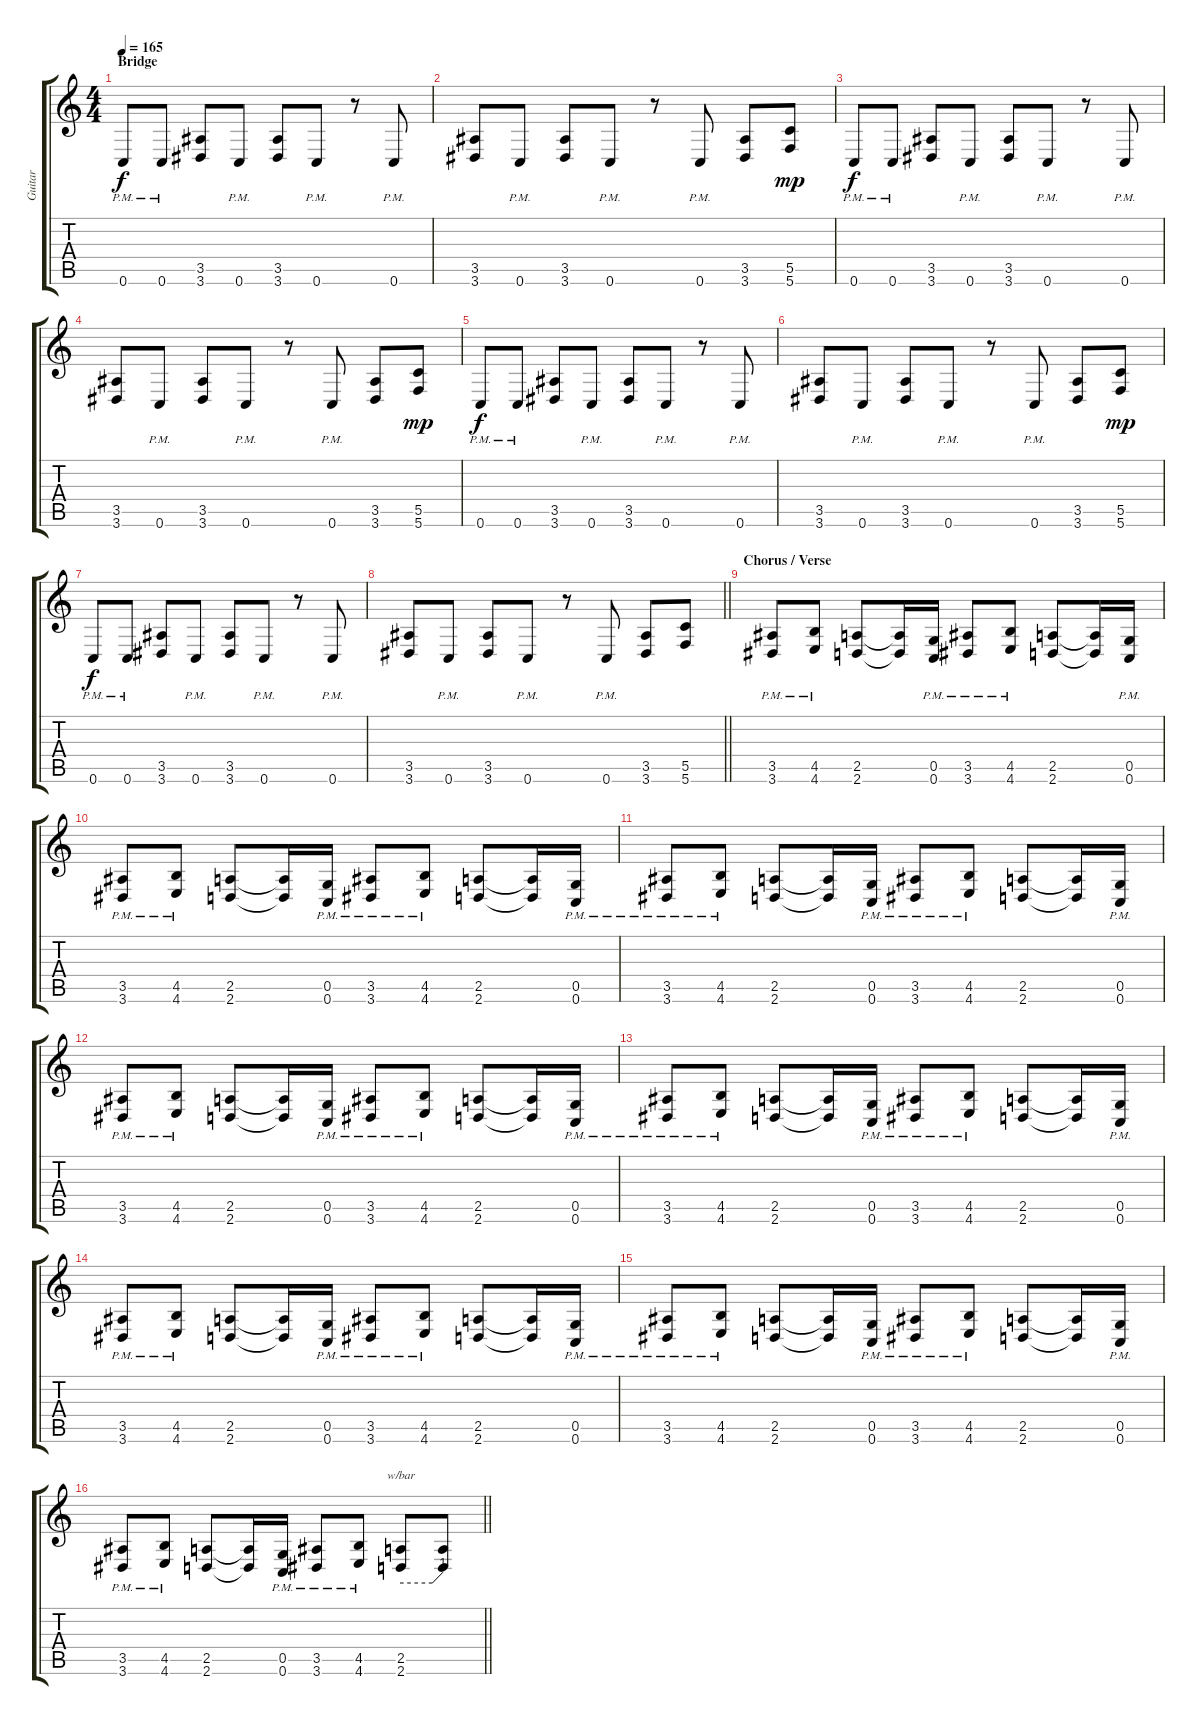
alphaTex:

\track ("Guitar" "Guitar") {instrument distortionguitar}
\staff {score tabs}
\tuning (D4 A3 F3 C3 G2 C2) {hide}
\ts (4 4)
\section ("" "Bridge")
\tempo 165
\clef g2
\ks c
0.6{pm}.8{dy f} 0.6{pm}.8 (3.5 3.6).8 0.6{pm}.8 (3.5 3.6).8 0.6{pm}.8 r.8 0.6{pm}.8 |
(3.5 3.6).8 0.6{pm}.8 (3.5 3.6).8 0.6{pm}.8 r.8 0.6{pm}.8 (3.5 3.6).8 (5.5 5.6).8{dy mp} |
0.6{pm}.8{dy f} 0.6{pm}.8 (3.5 3.6).8 0.6{pm}.8 (3.5 3.6).8 0.6{pm}.8 r.8 0.6{pm}.8 |
(3.5 3.6).8 0.6{pm}.8 (3.5 3.6).8 0.6{pm}.8 r.8 0.6{pm}.8 (3.5 3.6).8 (5.5 5.6).8{dy mp} |
0.6{pm}.8{dy f} 0.6{pm}.8 (3.5 3.6).8 0.6{pm}.8 (3.5 3.6).8 0.6{pm}.8 r.8 0.6{pm}.8 |
(3.5 3.6).8 0.6{pm}.8 (3.5 3.6).8 0.6{pm}.8 r.8 0.6{pm}.8 (3.5 3.6).8 (5.5 5.6).8{dy mp} |
0.6{pm}.8{dy f} 0.6{pm}.8 (3.5 3.6).8 0.6{pm}.8 (3.5 3.6).8 0.6{pm}.8 r.8 0.6{pm}.8 |
\barLineRight lightlight
(3.5 3.6).8 0.6{pm}.8 (3.5 3.6).8 0.6{pm}.8 r.8 0.6{pm}.8 (3.5 3.6).8 (5.5 5.6).8 |
\section ("" "Chorus / Verse")
(3.5{pm} 3.6{pm}).8 (4.5{pm} 4.6{pm}).8 (2.5 2.6).8 (2.5{t} 2.6{t}).16 (0.5{pm} 0.6{pm}).16 (3.5{pm} 3.6{pm}).8 (4.5{pm} 4.6{pm}).8 (2.5 2.6).8 (2.5{t} 2.6{t}).16 (0.5{pm} 0.6{pm}).16 |
(3.5{pm} 3.6{pm}).8 (4.5{pm} 4.6{pm}).8 (2.5 2.6).8 (2.5{t} 2.6{t}).16 (0.5{pm} 0.6{pm}).16 (3.5{pm} 3.6{pm}).8 (4.5{pm} 4.6{pm}).8 (2.5 2.6).8 (2.5{t} 2.6{t}).16 (0.5{pm} 0.6{pm}).16 |
(3.5{pm} 3.6{pm}).8 (4.5{pm} 4.6{pm}).8 (2.5 2.6).8 (2.5{t} 2.6{t}).16 (0.5{pm} 0.6{pm}).16 (3.5{pm} 3.6{pm}).8 (4.5{pm} 4.6{pm}).8 (2.5 2.6).8 (2.5{t} 2.6{t}).16 (0.5{pm} 0.6{pm}).16 |
(3.5{pm} 3.6{pm}).8 (4.5{pm} 4.6{pm}).8 (2.5 2.6).8 (2.5{t} 2.6{t}).16 (0.5{pm} 0.6{pm}).16 (3.5{pm} 3.6{pm}).8 (4.5{pm} 4.6{pm}).8 (2.5 2.6).8 (2.5{t} 2.6{t}).16 (0.5{pm} 0.6{pm}).16 |
(3.5{pm} 3.6{pm}).8 (4.5{pm} 4.6{pm}).8 (2.5 2.6).8 (2.5{t} 2.6{t}).16 (0.5{pm} 0.6{pm}).16 (3.5{pm} 3.6{pm}).8 (4.5{pm} 4.6{pm}).8 (2.5 2.6).8 (2.5{t} 2.6{t}).16 (0.5{pm} 0.6{pm}).16 |
(3.5{pm} 3.6{pm}).8 (4.5{pm} 4.6{pm}).8 (2.5 2.6).8 (2.5{t} 2.6{t}).16 (0.5{pm} 0.6{pm}).16 (3.5{pm} 3.6{pm}).8 (4.5{pm} 4.6{pm}).8 (2.5 2.6).8 (2.5{t} 2.6{t}).16 (0.5{pm} 0.6{pm}).16 |
(3.5{pm} 3.6{pm}).8 (4.5{pm} 4.6{pm}).8 (2.5 2.6).8 (2.5{t} 2.6{t}).16 (0.5{pm} 0.6{pm}).16 (3.5{pm} 3.6{pm}).8 (4.5{pm} 4.6{pm}).8 (2.5 2.6).8 (2.5{t} 2.6{t}).16 (0.5{pm} 0.6{pm}).16 |
\barLineRight lightlight
(3.5{pm} 3.6{pm}).8 (4.5{pm} 4.6{pm}).8 (2.5 2.6).8 (2.5{t} 2.6{t}).16 (0.5{pm} 0.6{pm}).16 (3.5{pm} 3.6{pm}).8 (4.5{pm} 4.6{pm}).8 (2.5 2.6).8{tbe (custom default 0 0 45 0 60 4)} (2.5{t} 2.6{t}).8
